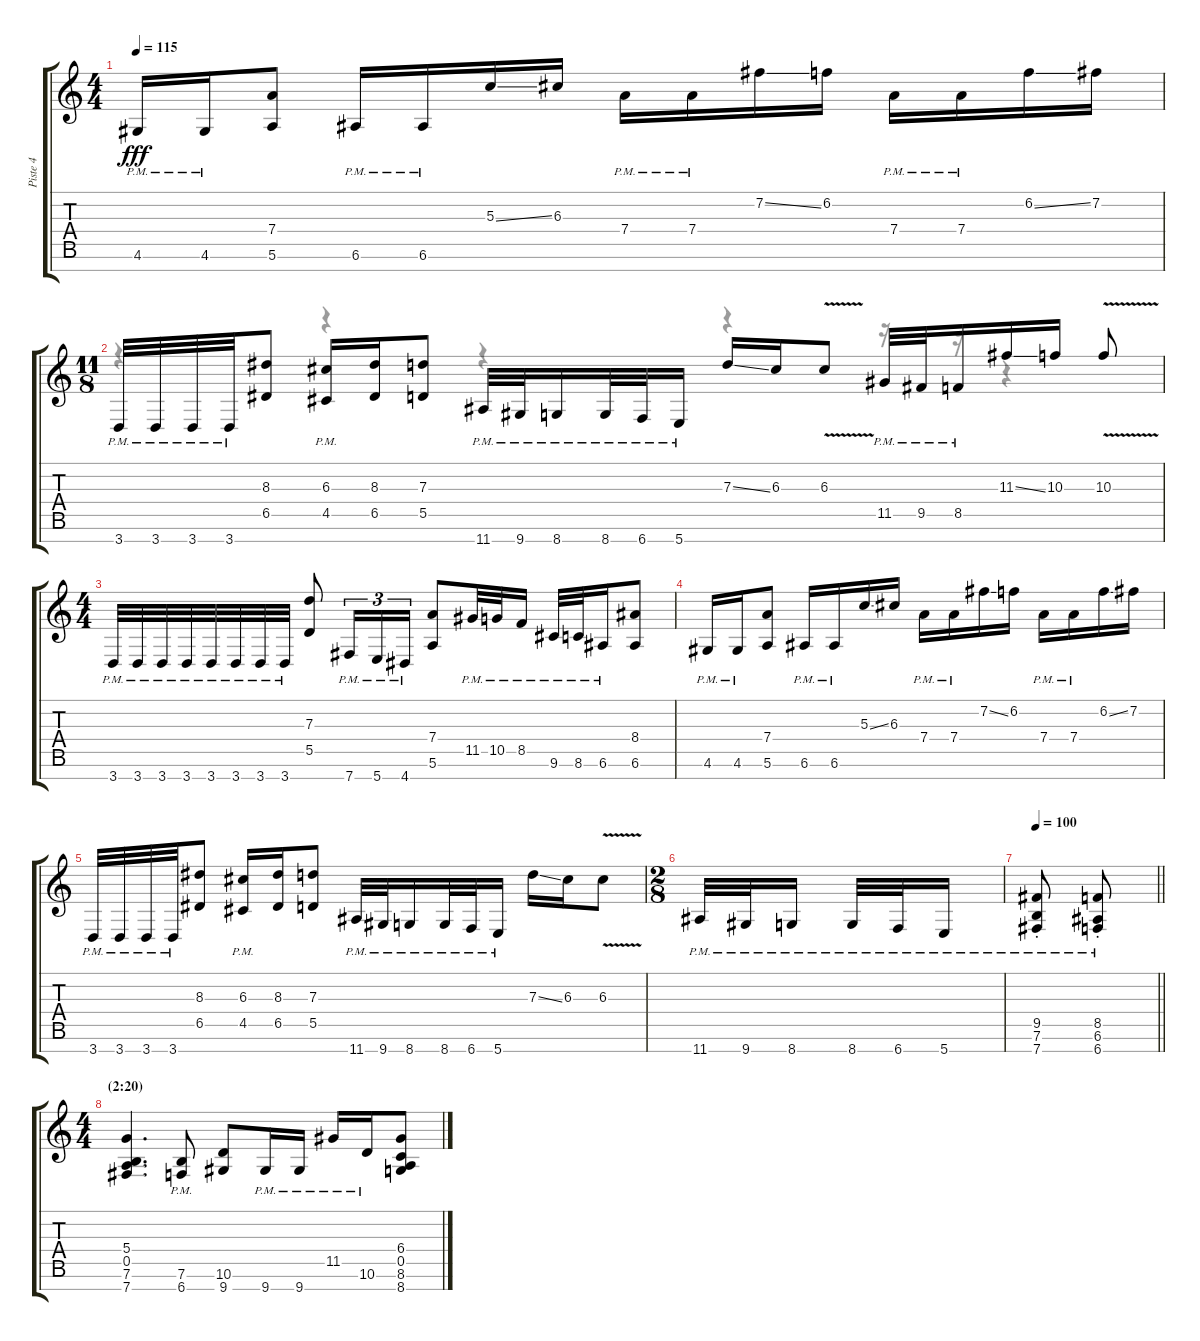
\track ("Piste 4" "Piste 4") {instrument distortionguitar}
\staff {score tabs}
\tuning (E4 B3 G3 D3 A2 E2 B1) {hide}
\voice
\ts (4 4)
\tempo 115
\clef g2
\ks c
4.6{pm}.16{dy fff} 4.6{pm}.16 (7.4 5.6).8 6.6{pm}.16 6.6{pm}.16 5.3{ss}.16 6.3.16 7.4{pm}.16 7.4{pm}.16 7.2{ss}.16 6.2.16 7.4{pm}.16 7.4{pm}.16 6.2{ss}.16 7.2.16 |
\ts (11 8)
3.7{pm}.32 3.7{pm}.32 3.7{pm}.32 3.7{pm}.32 (8.3 6.5).8 (6.3{pm} 4.5{pm}).16 (8.3 6.5).16 (7.3 5.5).8 11.7{pm}.32 9.7{pm}.32 8.7{pm}.16 8.7{pm}.32 6.7{pm}.32 5.7{pm}.16 7.3{ss}.16 6.3.16 6.3{v}.8 11.5{pm}.32 9.5{pm}.32 8.5{pm}.16 11.3{ss}.16 10.3.16 10.3{v}.8 |
\ts (4 4)
3.7{pm}.32 3.7{pm}.32 3.7{pm}.32 3.7{pm}.32 3.7{pm}.32 3.7{pm}.32 3.7{pm}.32 3.7{pm}.32 (7.3 5.5).8 7.7{pm}.16{tu (3 2)} 5.7{pm}.16{tu (3 2)} 4.7{pm}.16{tu (3 2)} (7.4 5.6).8 11.5{pm}.32 10.5{pm}.32 8.5{pm}.16 9.6{pm}.32 8.6{pm}.32 6.6{pm}.16 (8.4 6.6).8 |
4.6{pm}.16 4.6{pm}.16 (7.4 5.6).8 6.6{pm}.16 6.6{pm}.16 5.3{ss}.16 6.3.16 7.4{pm}.16 7.4{pm}.16 7.2{ss}.16 6.2.16 7.4{pm}.16 7.4{pm}.16 6.2{ss}.16 7.2.16 |
3.7{pm}.32 3.7{pm}.32 3.7{pm}.32 3.7{pm}.32 (8.3 6.5).8 (6.3{pm} 4.5{pm}).16 (8.3 6.5).16 (7.3 5.5).8 11.7{pm}.32 9.7{pm}.32 8.7{pm}.16 8.7{pm}.32 6.7{pm}.32 5.7{pm}.16 7.3{ss}.16 6.3.16 6.3{v}.8 |
\ts (2 8)
11.7{pm}.32 9.7{pm}.32 8.7{pm}.16 8.7{pm}.32 6.7{pm}.32 5.7{pm}.16 |
\tempo 100
\barLineRight lightlight
(9.5{pm st} 7.6{pm st} 7.7{pm st}).8 (8.5{pm st} 6.6{pm st} 6.7{pm st}).8 |
\ts (4 4)
\section ("" "(2:20)")
(5.4 0.5 7.6 7.7).4{d} (7.6{pm} 6.7{pm}).8 (10.6 9.7).8 9.7{pm}.16 9.7{pm}.16 11.5{pm}.16 10.6{pm}.16 (6.4 0.5 8.6 8.7).8
\voice
\clef g2
\ottava regular
\simile none
\ks c
|
r.4 r.4 r.4 r.4 r.16 r.16 r.4 |
|
|
|
|
\barLineRight lightlight
|
